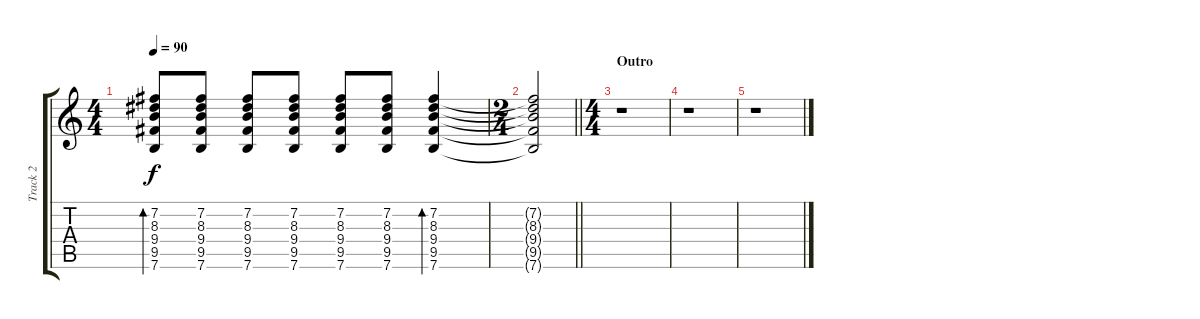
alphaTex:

\track ("Track 2" "Track 2") {instrument acousticguitarnylon}
\staff {score tabs}
\tuning (E4 B3 G3 D3 A2 E2) {hide}
\ts (4 4)
\tempo 90
\clef g2
\ks c
(7.2 8.3 9.4 9.5 7.6).8{bd 120 dy f} (7.2 8.3 9.4 9.5 7.6).8 (7.2 8.3 9.4 9.5 7.6).8 (7.2 8.3 9.4 9.5 7.6).8 (7.2 8.3 9.4 9.5 7.6).8 (7.2 8.3 9.4 9.5 7.6).8 (7.2 8.3 9.4 9.5 7.6).4{bd 60} |
\ts (2 4)
\barLineRight lightlight
(7.2{t} 8.3{t} 9.4{t} 9.5{t} 7.6{t}).2 |
\ts (4 4)
\section ("" "Outro")
r.1 |
r.1 |
r.1
